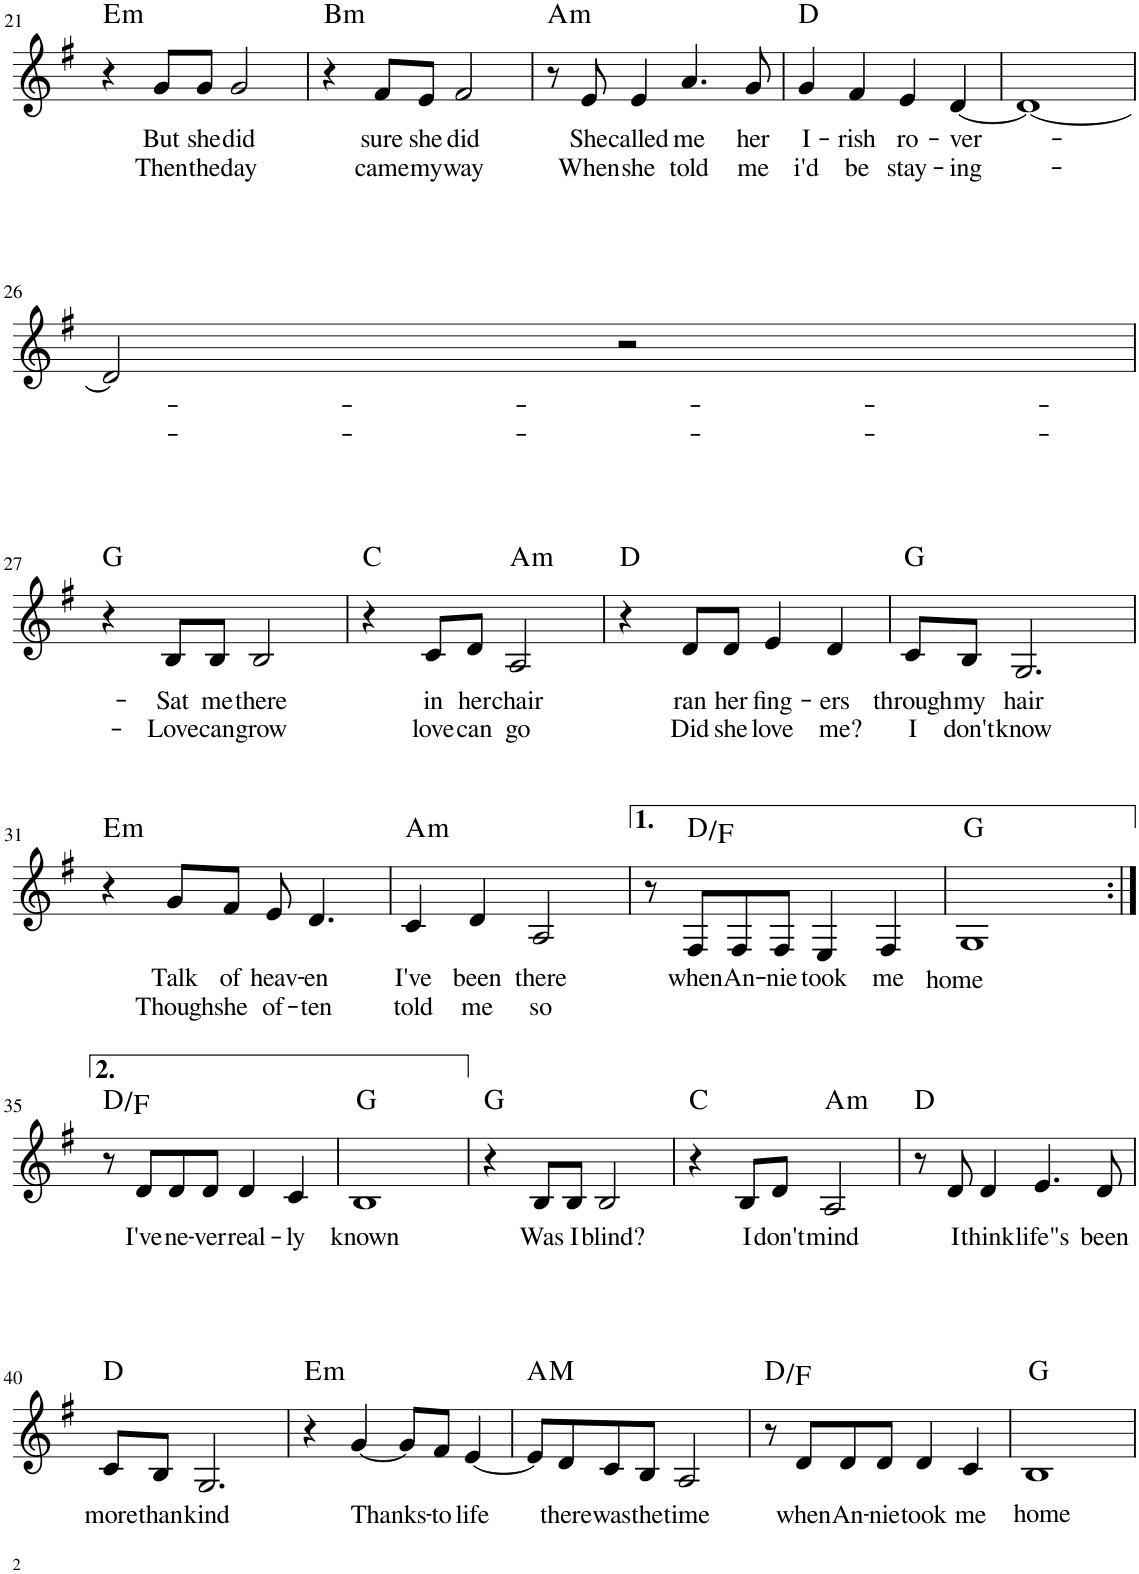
**kern	**text	**text	**harte
*part1	*part1	*part1	*part1
*staff1	*staff1	*staff1	*
*I"Piano	*	*	*
*I'Pno.	*	*	*
!!LO:PB:g=z
*clefG2	*	*	*
*k[f#]	*	*	*
*M4/4	*	*	*
=21	=21	=21	=21
!	!	!	!LO:H:kt=m
4r	.	.	E:min
!	!LO:LY:b	!LO:LY:b	!
8g/L	But	Then	.
!	!LO:LY:b	!LO:LY:b	!
8g/J	she	the	.
!	!LO:LY:b	!LO:LY:b	!
2g/	did	day	.
=22	=22	=22	=22
!	!	!	!LO:H:kt=m
4r	.	.	B:min
!	!LO:LY:b	!LO:LY:b	!
8f#/L	sure	came	.
!	!LO:LY:b	!LO:LY:b	!
8e/J	she	my	.
!	!LO:LY:b	!LO:LY:b	!
2f#/	did	way	.
=23	=23	=23	=23
!	!	!	!LO:H:kt=m
8r	.	.	A:min
!	!LO:LY:b	!LO:LY:b	!
8e/	She	When	.
!	!LO:LY:b	!LO:LY:b	!
4e/	called	she	.
!	!LO:LY:b	!LO:LY:b	!
4.a/	me	told	.
!	!LO:LY:b	!LO:LY:b	!
8g/	her	me	.
=24	=24	=24	=24
!	!LO:LY:b	!LO:LY:b	!
4g/	I-	i'd	D:maj
!	!LO:LY:b	!LO:LY:b	!
4f#/	-rish	be	.
!	!LO:LY:b	!LO:LY:b	!
4e/	ro-	stay-	.
!	!LO:LY:b	!LO:LY:b	!
[4d/	-ver-	-ing-	.
=25	=25	=25	=25
1d_	.	.	.
!!LO:LB:g=z
=26	=26	=26	=26
2d/]	.	.	.
2r	.	.	.
!!LO:LB:g=z
=27	=27	=27	=27
4r	.	.	G:maj
!	!LO:LY:b	!LO:LY:b	!
8B/L	-Sat	-Love	.
!	!LO:LY:b	!LO:LY:b	!
8B/J	me	can	.
!	!LO:LY:b	!LO:LY:b	!
2B/	there	grow	.
=28	=28	=28	=28
4r	.	.	C:maj
!	!LO:LY:b	!LO:LY:b	!
8c/L	in	love	.
!	!LO:LY:b	!LO:LY:b	!
8d/J	her	can	.
!	!LO:LY:b	!LO:LY:b	!LO:H:kt=m
2A/	chair	go	A:min
=29	=29	=29	=29
4r	.	.	D:maj
!	!LO:LY:b	!LO:LY:b	!
8d/L	ran	Did	.
!	!LO:LY:b	!LO:LY:b	!
8d/J	her	she	.
!	!LO:LY:b	!LO:LY:b	!
4e/	fing-	love	.
!	!LO:LY:b	!LO:LY:b	!
4d/	-ers	me?	.
=30	=30	=30	=30
!	!LO:LY:b	!LO:LY:b	!
8c/L	through	I	G:maj
!	!LO:LY:b	!LO:LY:b	!
8B/J	my	don't	.
!	!LO:LY:b	!LO:LY:b	!
2.G/	hair	know	.
!!LO:LB:g=z
=31	=31	=31	=31
!	!	!	!LO:H:kt=m
4r	.	.	E:min
!	!LO:LY:b	!LO:LY:b	!
8g/L	Talk	Though	.
!	!LO:LY:b	!LO:LY:b	!
8f#/J	of	she	.
!	!LO:LY:b	!LO:LY:b	!
8e/	heav-	of-	.
!	!LO:LY:b	!LO:LY:b	!
4.d/	-en	-ten	.
=32	=32	=32	=32
!	!LO:LY:b	!LO:LY:b	!LO:H:kt=m
4c/	I've	told	A:min
!	!LO:LY:b	!LO:LY:b	!
4d/	been	me	.
!	!LO:LY:b	!LO:LY:b	!
2A/	there	so	.
=33	=33	=33	=33
8r	.	.	.
!	!LO:LY:b	!	!
8F#/L	when	.	D:maj/b3
!	!LO:LY:b	!	!
8F#/	An-	.	.
!	!LO:LY:b	!	!
8F#/J	-nie	.	.
!	!LO:LY:b	!	!
4E/	took	.	.
!	!LO:LY:b	!	!
4F#/	me	.	.
=34	=34	=34	=34
!	!LO:LY:b	!	!
1G	home	.	G:maj
!!LO:LB:g=z
=35:|!	=35:|!	=35:|!	=35:|!
8r	.	.	D:maj/b3
!	!LO:LY:b	!	!
8d/L	I've	.	.
!	!LO:LY:b	!	!
8d/	ne-	.	.
!	!LO:LY:b	!	!
8d/J	-ver	.	.
!	!LO:LY:b	!	!
4d/	real-	.	.
!	!LO:LY:b	!	!
4c/	-ly	.	.
=36	=36	=36	=36
!	!LO:LY:b	!	!
1B	known	.	G:maj
=37	=37	=37	=37
4r	.	.	G:maj
!	!LO:LY:b	!	!
8B/L	Was	.	.
!	!LO:LY:b	!	!
8B/J	I	.	.
!	!LO:LY:b	!	!
2B/	blind?	.	.
=38	=38	=38	=38
4r	.	.	C:maj
!	!LO:LY:b	!	!
8B/L	I	.	.
!	!LO:LY:b	!	!
8d/J	don't	.	.
!	!LO:LY:b	!	!LO:H:kt=m
2A/	mind	.	A:min
=39	=39	=39	=39
8r	.	.	D:maj
!	!LO:LY:b	!	!
8d/	I	.	.
!	!LO:LY:b	!	!
4d/	think	.	.
!	!LO:LY:b	!	!
4.e/	life"s	.	.
!	!LO:LY:b	!	!
8d/	been	.	.
!!LO:LB:g=z
=40	=40	=40	=40
!	!LO:LY:b	!	!
8c/L	more	.	D:maj
!	!LO:LY:b	!	!
8B/J	than	.	.
!	!LO:LY:b	!	!
2.G/	kind	.	.
=41	=41	=41	=41
!	!	!	!LO:H:kt=m
4r	.	.	E:min
!	!LO:LY:b	!	!
[4g/	Thanks-	.	.
8g/L]	.	.	.
!	!LO:LY:b	!	!
8f#/J	-to	.	.
!	!LO:LY:b	!	!
[4e/	life	.	.
=42	=42	=42	=42
!	!	!	!LO:H:kt=M
8e/L]	.	.	A:maj
!	!LO:LY:b	!	!
8d/	there	.	.
!	!LO:LY:b	!	!
8c/	was	.	.
!	!LO:LY:b	!	!
8B/J	the	.	.
!	!LO:LY:b	!	!
2A/	time	.	.
=43	=43	=43	=43
8r	.	.	D:maj/b3
!	!LO:LY:b	!	!
8d/L	when	.	.
!	!LO:LY:b	!	!
8d/	An-	.	.
!	!LO:LY:b	!	!
8d/J	-nie	.	.
!	!LO:LY:b	!	!
4d/	took	.	.
!	!LO:LY:b	!	!
4c/	me	.	.
=44	=44	=44	=44
!	!	!LO:LY:b	!
1B	.	home	G:maj
=	=	=	=
*-	*-	*-	*-
